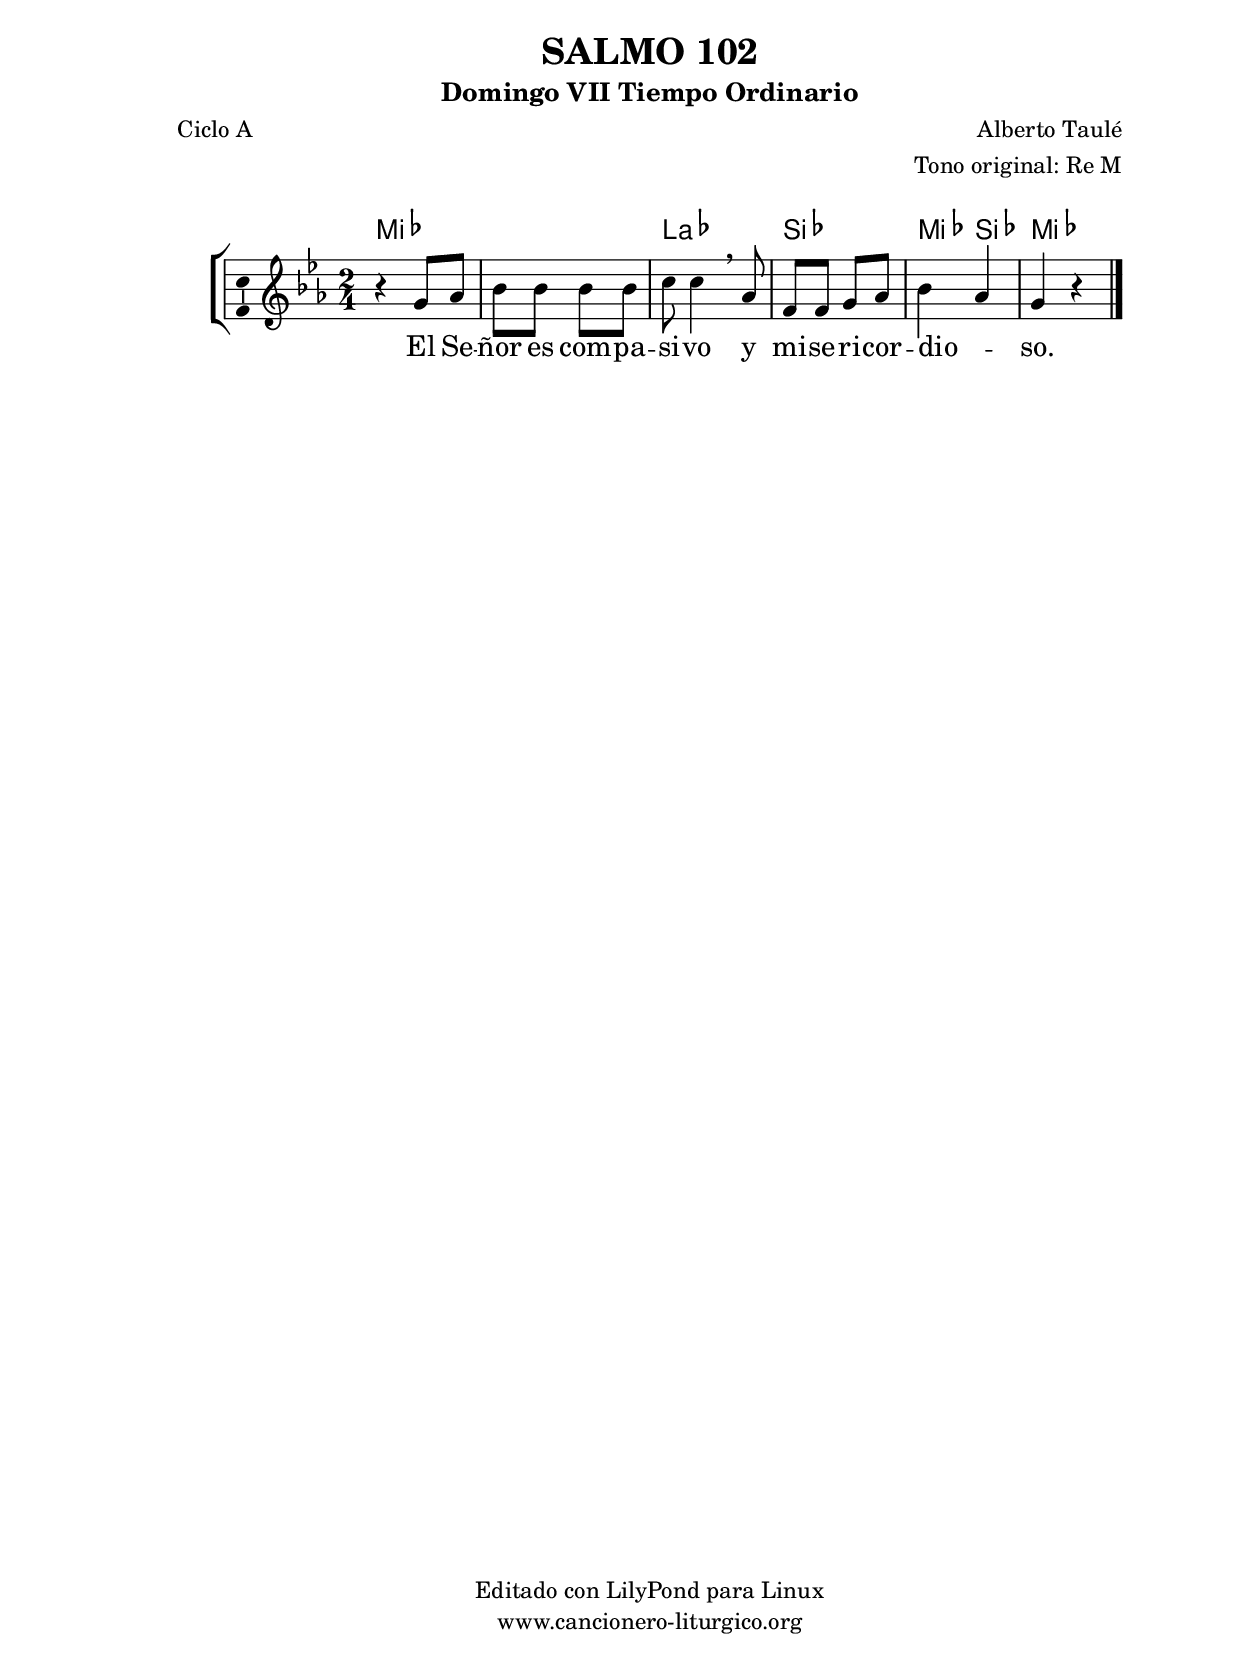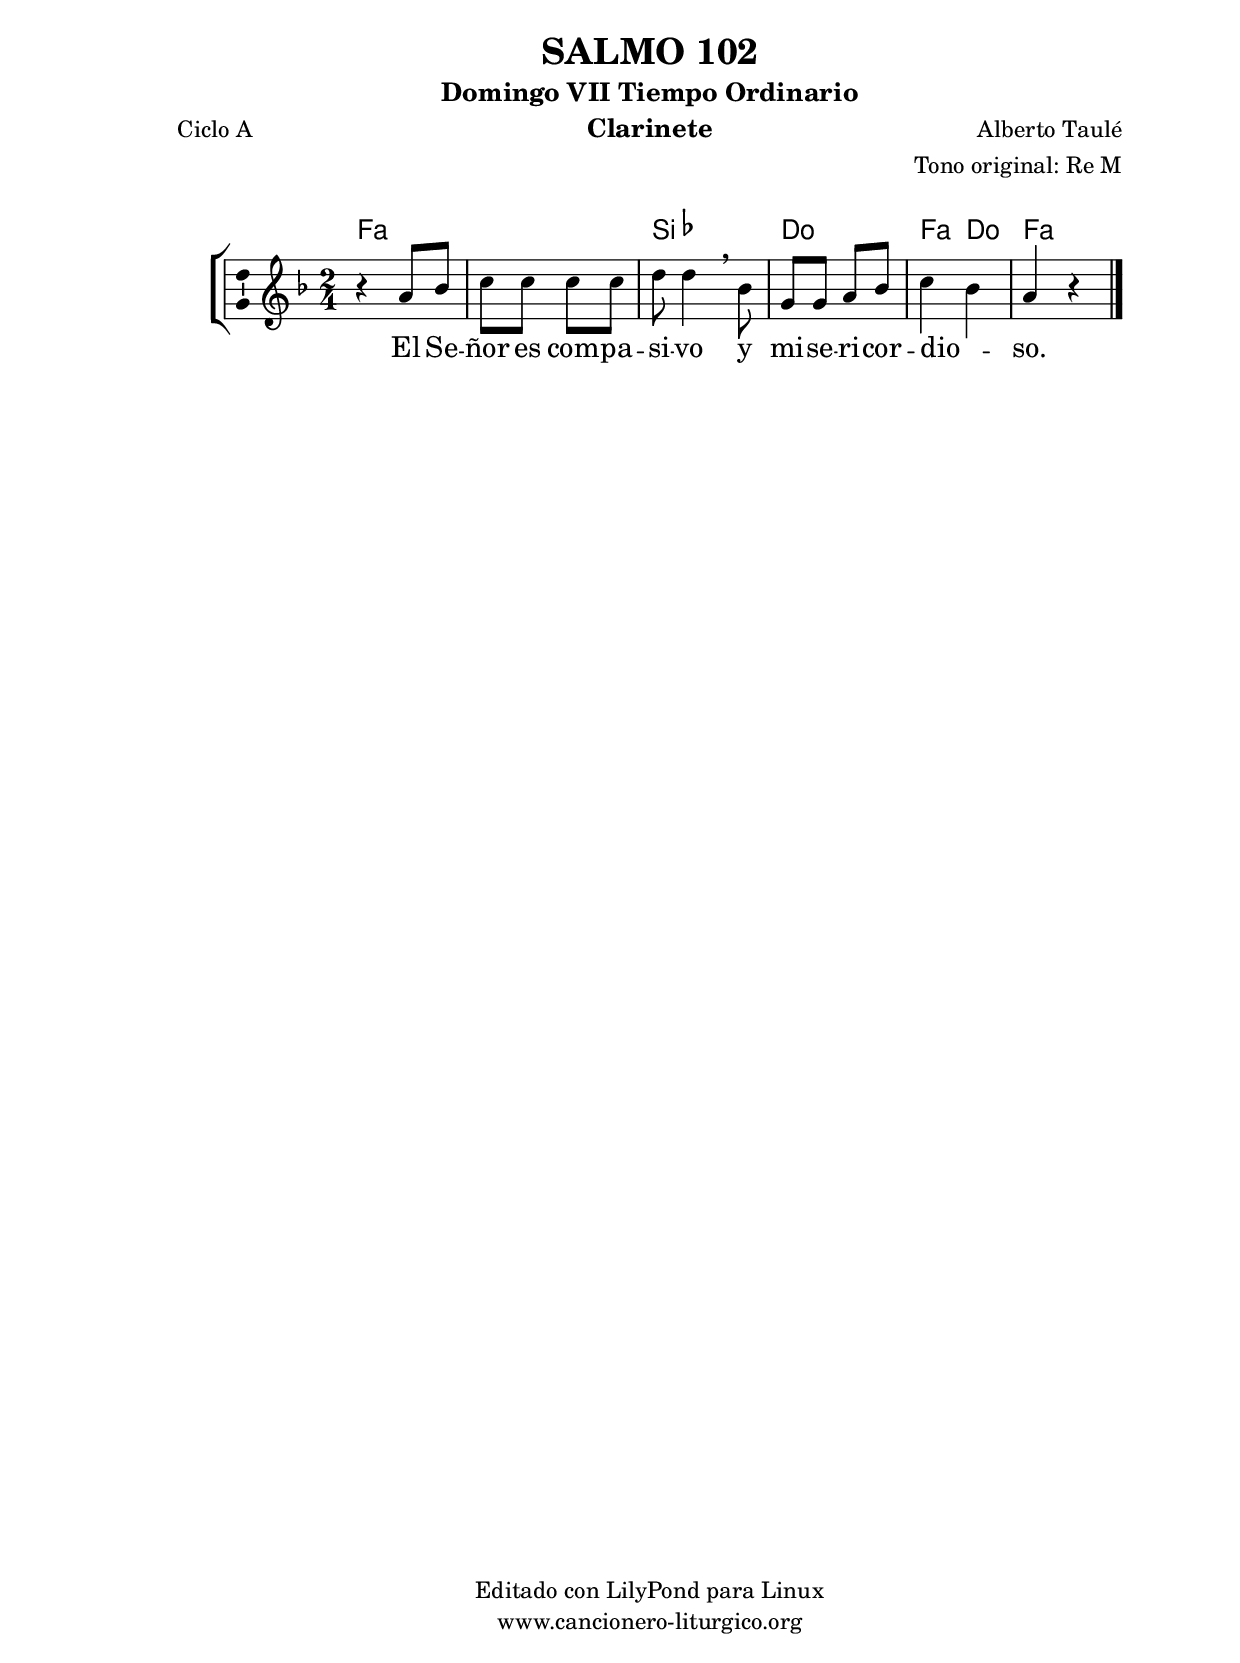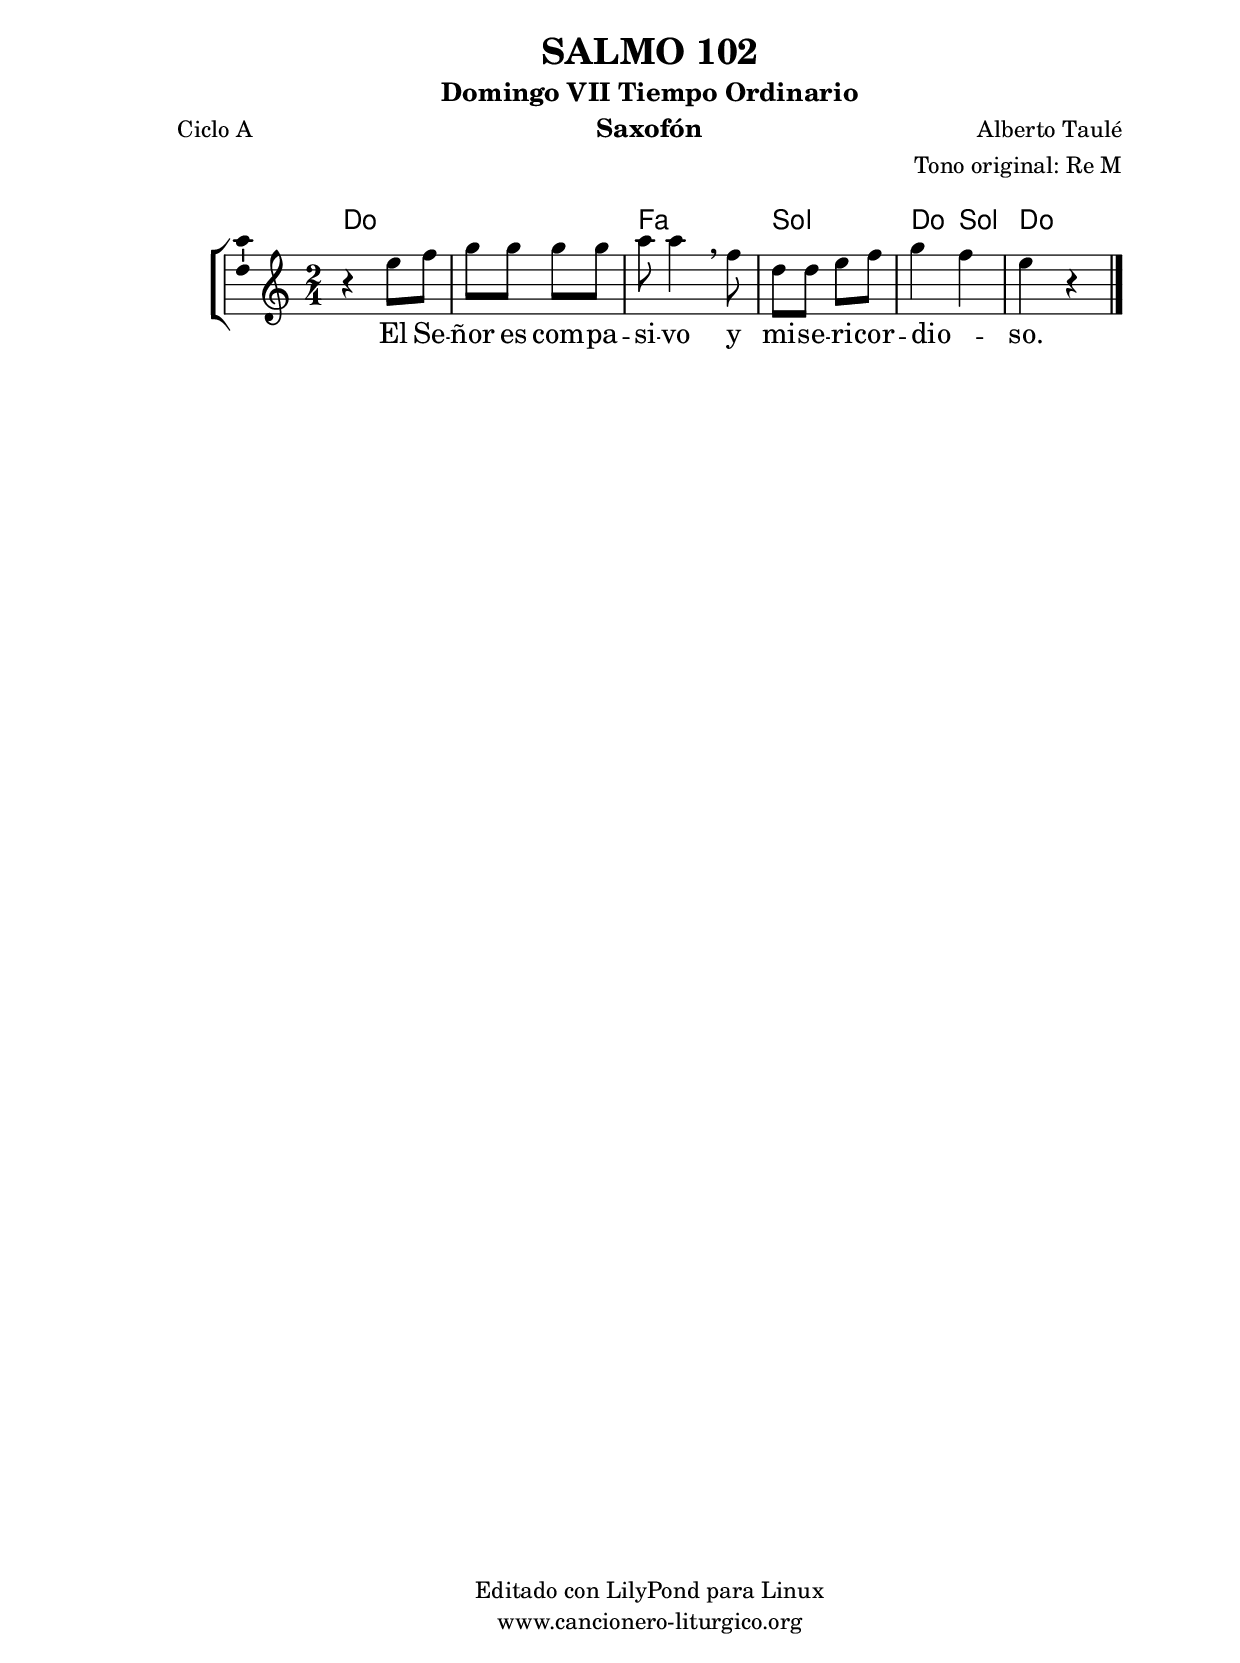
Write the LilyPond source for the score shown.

%
%para convertir .midi en .wav:
%timidity filename.midi -Ow -o finename.wav
%
%
%Para convertir de .wav a .mp3:
%lame -h -m j filename.wav
%
%
%para escuchar el midi:
%timidity nombrefichero.midi
%


%versión de lilypond para la que se ha escrito esta partitura:
\version "2.16.0"

	%Tamaño papel
	#(set-default-paper-size "a4")
	%Tamaño partitura
	#(set-global-staff-size 20)
	%No responde al pulsar sobre una nota
	#(ly:set-option 'point-and-click #f)

%parámetros del encabezamiento:
\header {
	title = "SALMO 102"
	subtitle = "Domingo VII Tiempo Ordinario"
	composer = "Alberto Taulé"
	poet = "Ciclo A"
	meter = ""
	arranger = "Tono original: Re M"
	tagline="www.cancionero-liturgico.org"
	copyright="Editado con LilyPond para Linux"
	tiempo = "Ordinario"
	usos = "Salmo"
	letra = "El Señor es compasivo y misericordioso."
	}

%parámetros asociados al papel:
\paper  {
	oddHeaderMarkup = \markup {\fill-line { \on-the-fly #not-first-page \fromproperty #'header:title \on-the-fly #not-first-page \fromproperty #'header:composer }}
	evenHeaderMarkup = \markup {\fill-line { \fromproperty #'header:composer \fromproperty #'header:title }}
	#(set-paper-size "a4")
	print-page-number = ##f
	first-page-number = 1
	print-first-page-number = ##f
%	head-separation = 3.0 \cm
	top-margin = 2.0 \cm
	bottom-margin = 0.5\cm
%%%	bottom-margin = -1.0\cm
	left-margin = 3.0 \cm
	line-width = 16.0 \cm 
	indent = 8\mm
	interscoreline = 2.\mm
	between-system-space = 15\mm
%	para que las partituras no llenen la hoja:
	ragged-bottom = ##t
%	idem para la última hoja:
	ragged-last-bottom = ##f
%	para que las partituras llenen el ancho del papel:
	ragged-last = ##f
	after-title-space = 2.5 \cm
%page-count=1
%system-count=8

	%Flexible Vertical Spacing
%	markup-markup-spacing =
%	#'((basic-distance . 15) (minimum-distance . 15) (padding . 3))
	markup-system-spacing =
	#'((basic-distance . 15) (minimum-distance . 15) (padding . 3))
	system-system-spacing =
	#'((basic-distance . 15) (minimum-distance . 15) (padding . 3))
	score-system-spacing =
	#'((basic-distance . 15) (minimum-distance . 15) (padding . 5))
%	top-system-spacing = % header
%	#'((basic-distance . 8) (minimum-distance . 0) (padding . 3))
%	top-markup-spacing =
%	#'((basic-distance . 20) (minimum-distance . 20) (padding . 3))
	last-bottom-spacing = % footer
	#'((basic-distance . 5) (minimum-distance . 5) (padding . 3))
%	score-markup-spacing =
%	#'((basic-distance . 16) (minimum-distance . 13) (padding . 3))

	}


%parámetros que afectan a toda la partitura:
global =  {
	%clave de sol (G):
	\clef G
	%armadura:
	\transpose d ees
	\key d \major
	\tempo 4=80
	\set Score.tempoHideNote = ##t
	}


acordes = {
	\italianChords
	\chordmode {
	\transpose d ees
{

d2 d g a d4 a d2

	}
	}
}

melodia = 
	\transpose d ees
{
	\relative c'{
	\time 2/4

r4 fis8 g
a a a a
b b4 \breathe g8
e e fis g
a4 g
fis4 r4

	\bar "|."
	}
	}


texto = \lyricmode {
El Se -- ñor es com -- pa -- si -- vo
y mi -- se -- ri -- cor -- dio -- _ so.
	}


acordesStaff = \context ChordNames = acordesStaff <<
	\set chordChanges = ##t
	\acordes
	>>


vozStaff = \context Voice = vozStaff
\with {\consists "Ambitus_engraver"}
<<
%	\set Staff.instrumentName = ""
%	\set Staff.shortInstrumentName = ""
%	\set Staff.midiInstrument = #"clarinet"
%	\set Staff.midiInstrument = #"cello"
%	\set Staff.midiInstrument = #"flute"
	\set Staff.midiInstrument = #"electric guitar (jazz)"
%	\set Staff.midiInstrument = #"english horn"
%	\set Staff.midiInstrument = #"violin"
%	\set Staff.midiInstrument = #"glockenspiel"
	\set Staff.midiMinimumVolume = #0.7
	\set Staff.midiMaximumVolume = #0.9
	\global
	\melodia
	>>


textoStaff = \context Lyrics = textoStaff <<
	\lyricsto vozStaff \texto
	>>

\book {
	\score {
		\context ChoirStaff {
			\override StaffGroup.SystemStartBracket #'collapse-height = #1
			\override Score.SystemStartBar #'collapse-height = #1
			<<
			\acordesStaff
			\vozStaff
			\textoStaff
			>>
			}
		\layout {
	    		\context {
				\Lyrics
				\override LyricText #'font-size = #2
				}
	   		 \context {
				\Score
				%fontSize = #3
				\override StaffSymbol #'staff-space = #(magstep +3)
				%\override Beam #'thickness = #0.55
				%\override SpacingSpanner #'spacing-increment = #1.0
				%\override Slur #'height-limit = #1.5
				}
			}
		}
	\score {
		\unfoldRepeats
		\context ChoirStaff {
			<<
			\acordesStaff
			\vozStaff
			>>
			}
		\midi {
	  		\context {
	  			\Score
				tempoWholesPerMinute = #(ly:make-moment 70 4)
				}
			}
		}
	}

%Partitura para clarinete
#(define output-suffix "C")
\book {
	\header{
		instrument = "Clarinete"
		}
	\score {
		\context ChoirStaff {
			\override StaffGroup.SystemStartBracket #'collapse-height = #1
			\override Score.SystemStartBar #'collapse-height = #1
\transpose c d
			<<
			\acordesStaff
			\vozStaff
			\textoStaff
			>>
			}
		\layout {
	    		\context {
				\Lyrics
				\override LyricText #'font-size = #2
				}
	   		 \context {
				\Score
				%fontSize = #3
				\override StaffSymbol #'staff-space = #(magstep +3)
				%\override Beam #'thickness = #0.55
				%\override SpacingSpanner #'spacing-increment = #1.0
				%\override Slur #'height-limit = #1.5
				}
			}
		}
	}

%Partitura para saxofón
#(define output-suffix "S")
\book {
	\header{
		instrument = "Saxofón"
		}
	\score {
		\context ChoirStaff {
			\override StaffGroup.SystemStartBracket #'collapse-height = #1
			\override Score.SystemStartBar #'collapse-height = #1
\transpose c a
			<<
			\acordesStaff
			\vozStaff
			\textoStaff
			>>
			}
		\layout {
	    		\context {
				\Lyrics
				\override LyricText #'font-size = #2
				}
	   		 \context {
				\Score
				%fontSize = #3
				\override StaffSymbol #'staff-space = #(magstep +3)
				%\override Beam #'thickness = #0.55
				%\override SpacingSpanner #'spacing-increment = #1.0
				%\override Slur #'height-limit = #1.5
				}
			}
		}
	}

